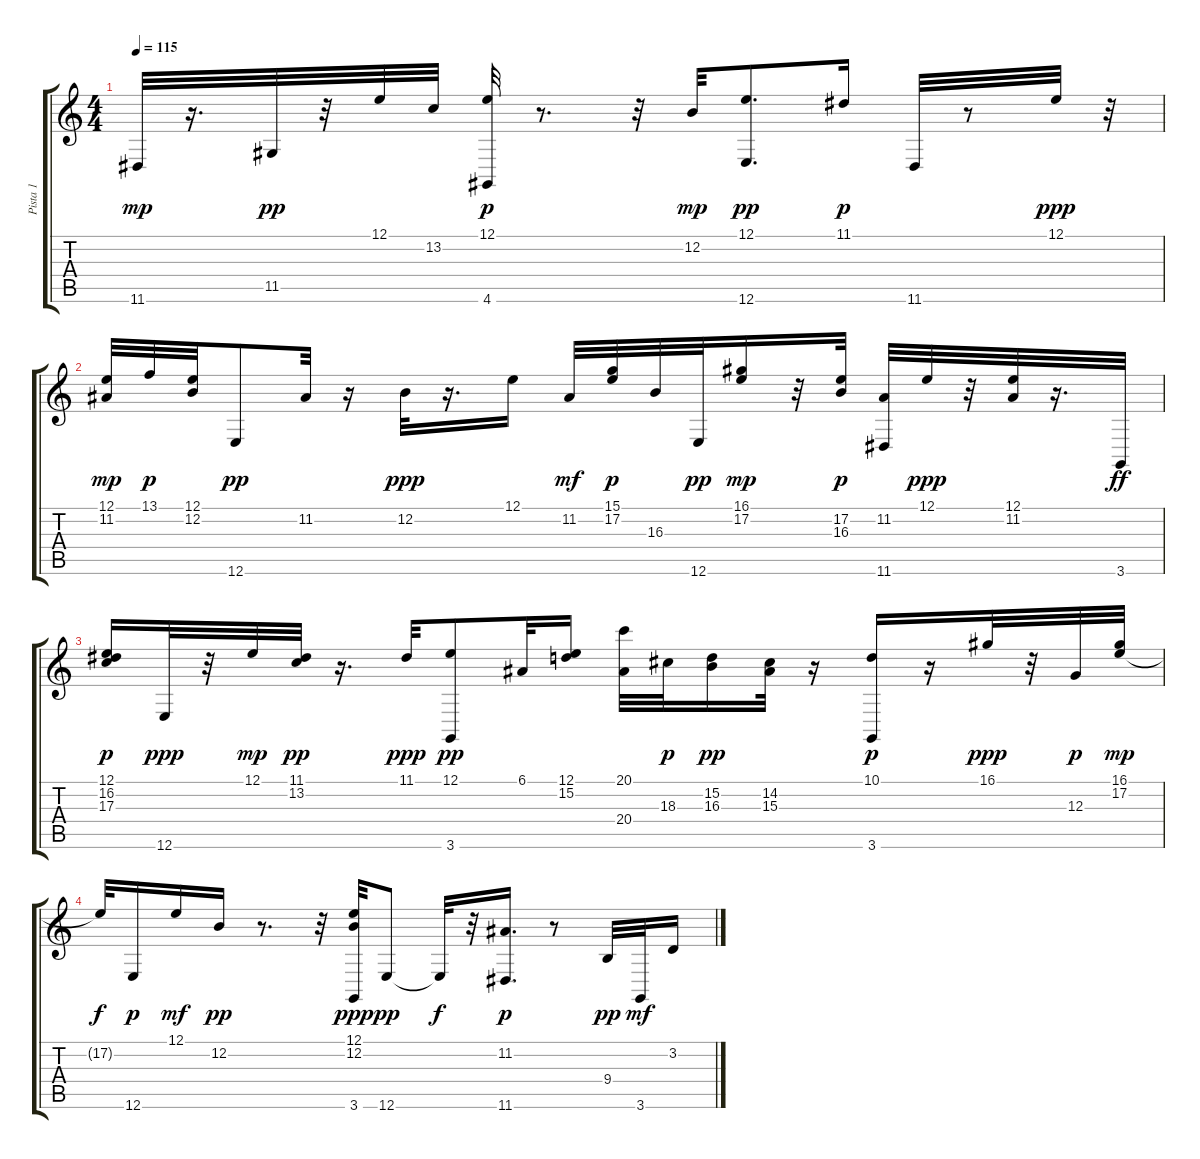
\track ("Pista 1" "Pista 1") {instrument acousticgrandpiano}
\staff {score tabs}
\tuning (E4 B3 G3 D3 A2 E2) {hide}
\ts (4 4)
\tempo 115
\clef g2
\ks c
11.6.32{dy mp} r.16{d} 11.5.32{dy pp} r.32 12.1.32 13.2.32 (12.1 4.6).32{dy p} r.8{d} r.32 12.2.32{dy mp} (12.1 12.6).8{d dy pp} 11.1.16{dy p} 11.6.32 r.8 12.1.32{dy ppp} r.32 |
(12.1 11.2).32{dy mp} 13.1.32{dy p} (12.1 12.2).32 12.6.8{dy pp} 11.2.32 r.16 12.2.32{dy ppp} r.16{d} 12.1.16 11.2.32{dy mf} (15.1 17.2).32{dy p} 16.3.32 12.6.32{dy pp} (16.1 17.2).16{dy mp} r.32 (17.2 16.3).32{dy p} (11.2 11.6).32 12.1.32{dy ppp} r.32 (12.1 11.2).32 r.16{d} 3.6.32{dy ff} |
(12.1 16.2 17.3).16{dy p} 12.6.32{dy ppp} r.32 12.1.32{dy mp} (11.1 13.2).32{dy pp} r.16{d} 11.1.32{dy ppp} (12.1 3.6).8{dy pp} 6.1.32 (12.1 15.2).16 (20.1 20.4).32 18.3.32{dy p} (15.2 16.3).16{dy pp} (14.2 15.3).32 r.16 (10.1 3.6).16{dy p} r.16 16.1.32{dy ppp} r.32 12.3.32{dy p} (16.1 17.2).32{dy mp} |
17.2{t}.32{dy f} 12.6.16{dy p} 12.1.16{dy mf} 12.2.16{dy pp} r.8{d} r.32 (12.1 12.2 3.6).32{dy ppp} 12.6.8{dy pp} 12.6{t}.32{dy f} r.32 (11.2 11.6).16{d dy p} r.8 9.4.32{dy pp} 3.6.32{dy mf} 3.2.16
